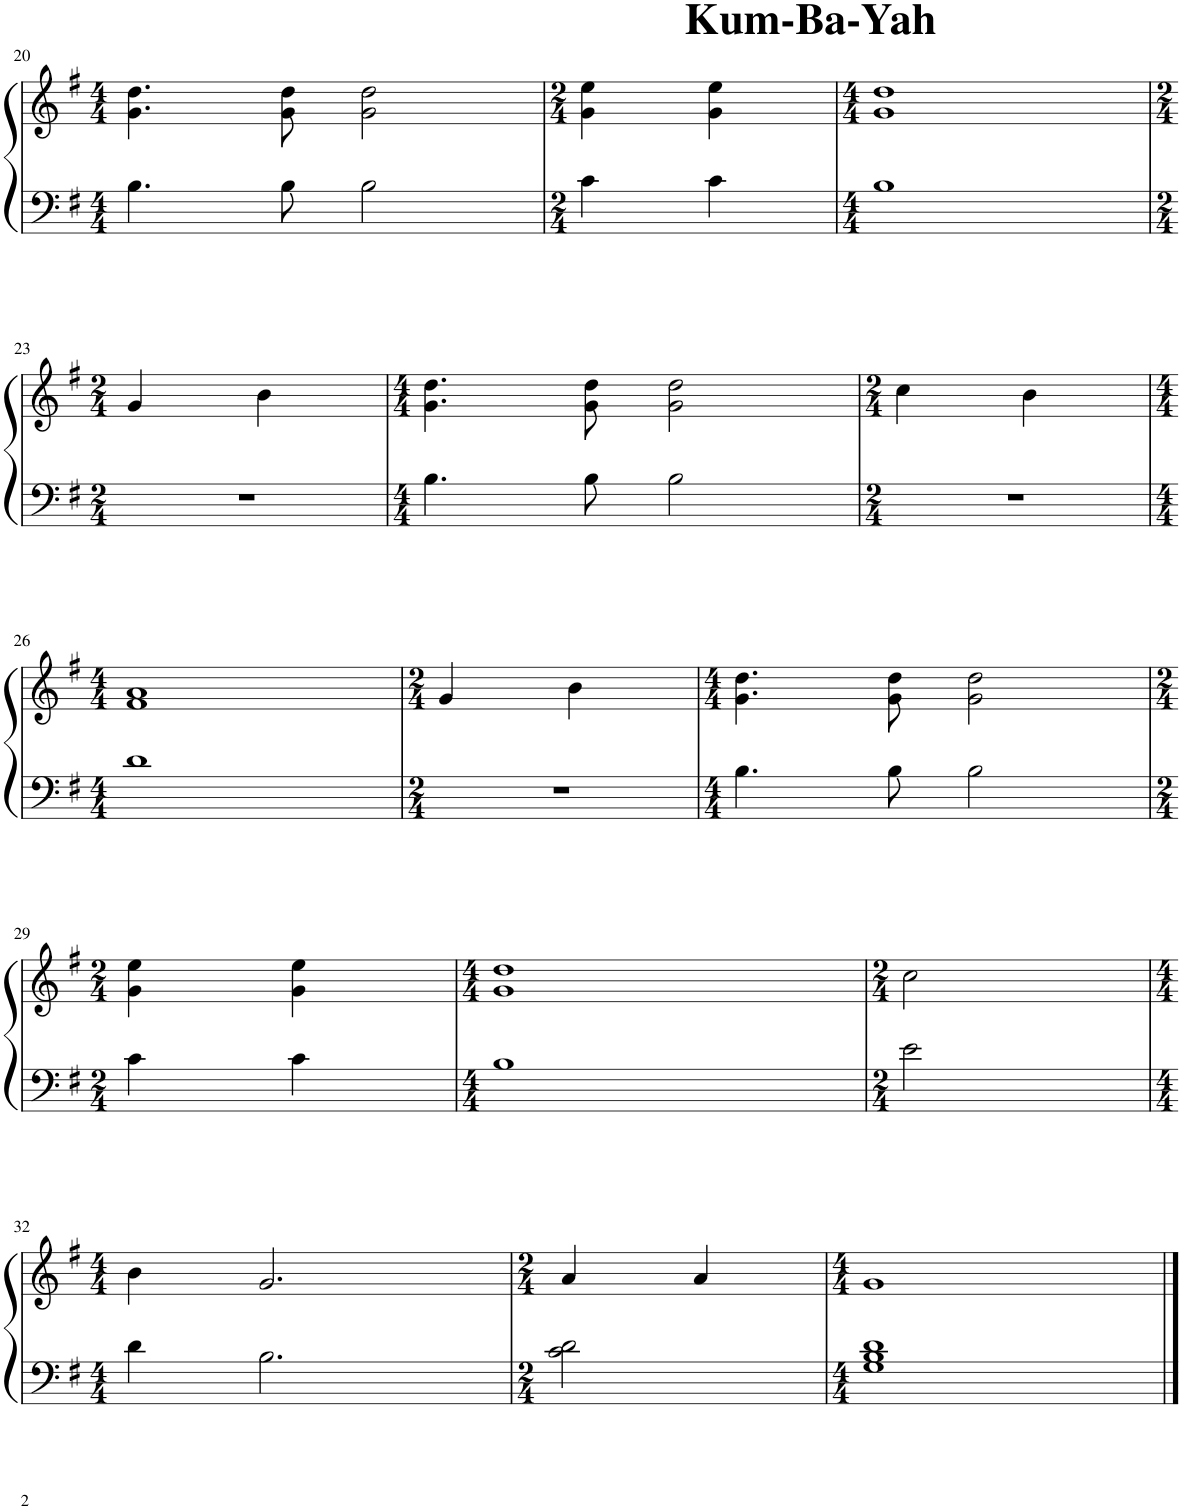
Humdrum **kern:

**kern	**kern
*part1	*part1
*staff2	*staff1
*I"Piano	*
*I'Pno.	*
!!LO:PB:g=z
*clefF4	*clefG2
*k[f#]	*k[f#]
*M4/4	*M4/4
=20	=20
4.B\	4.g\ 4.dd\
8B\	8g\ 8dd\
2B\	2g\ 2dd\
=21	=21
*M2/4	*M2/4
!	!LO:TX:a:B:t=Kum-Ba-Yah
4c\	4g\ 4ee\
4c\	4g\ 4ee\
=22	=22
*M4/4	*M4/4
1B	1g 1dd
!!LO:LB:g=z
=23	=23
*M2/4	*M2/4
2r	4g/
.	4b\
=24	=24
*M4/4	*M4/4
4.B\	4.g\ 4.dd\
8B\	8g\ 8dd\
2B\	2g\ 2dd\
=25	=25
*M2/4	*M2/4
2r	4cc\
.	4b\
!!LO:LB:g=z
=26	=26
*M4/4	*M4/4
1d	1f# 1a
=27	=27
*M2/4	*M2/4
2r	4g/
.	4b\
=28	=28
*M4/4	*M4/4
4.B\	4.g\ 4.dd\
8B\	8g\ 8dd\
2B\	2g\ 2dd\
!!LO:LB:g=z
=29	=29
*M2/4	*M2/4
4c\	4g\ 4ee\
4c\	4g\ 4ee\
=30	=30
*M4/4	*M4/4
1B	1g 1dd
=31	=31
*M2/4	*M2/4
2e\	2cc\
!!LO:LB:g=z
=32	=32
*M4/4	*M4/4
4d\	4b\
2.B\	2.g/
=33	=33
*M2/4	*M2/4
2c\ 2d\	4a/
.	4a/
=34	=34
*M4/4	*M4/4
1G 1B 1d	1g
==	==
*-	*-
